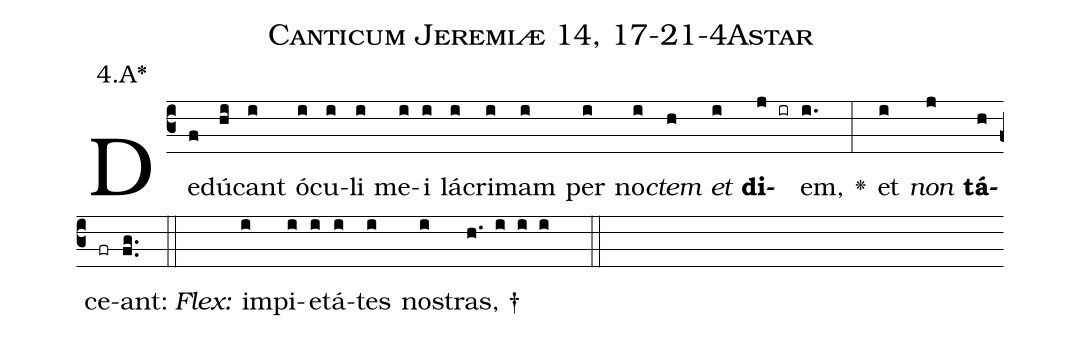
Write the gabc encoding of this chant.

name: Canticum Jeremiæ 14, 17-21-4Astar;
annotation: 4.A*;
%%
(c3)De(f)dú(hi)cant(i) ó(i)cu(i)li(i) me(i)i(i) lá(i)cri(i)mam(i) per(i) no(i)<i>ctem</i>(h) <i>et</i>(i) <b>di</b>(j ir)em,(i.) <v>\greheightstar</v>(:) et(i) <i>non</i>(j) <b>tá</b>(h)ce(fr)ant:(fg..) (::)
<i>Flex:</i>()  im(i)pi(i)e(i)tá(i)tes(i) no(i)stras, †(h. i i i  ::)

%E(i) u(h) o(i) u(j) a(h) e.(fg..) (::)
